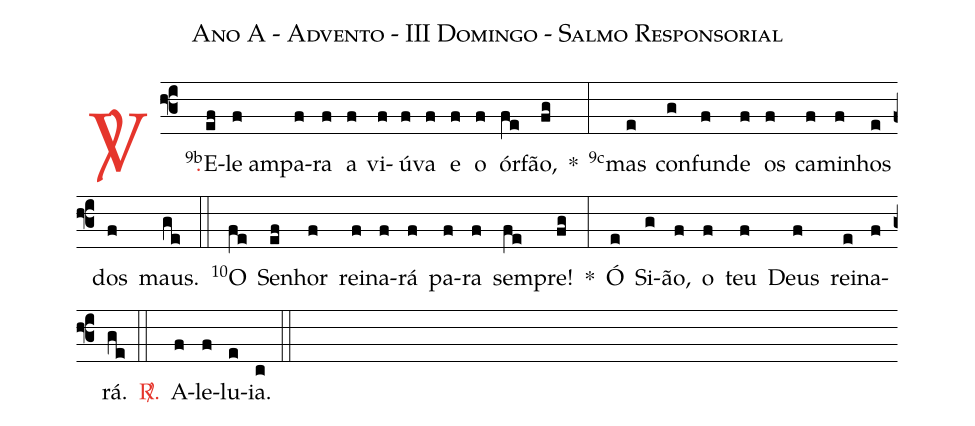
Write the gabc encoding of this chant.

name: Ano A - Advento - III Domingo - Salmo Responsorial;
%%
(f3)

<c><sp>V/</sp>.</c>() <v>\VSup{9b}</v>E(ef)le am(f)pa(f)ra(f) a(f) vi(f)ú(f)va(f) e(f) o(f) ór(fe)fão,(fg) *(:)
<v>\VSup{9c}</v>mas(e) con(g)fun(f)de(f) os(f) ca(f)mi(f)nhos(e) dos(f) maus.(ge)

(::)

<v>\VSup{10}</v>O(fe) Se(ef)nhor(f) rei(f)na(f)rá(f) pa(f)ra(f) sem(fe)pre!(fg) *(:)
Ó(e) Si(g)ão,(f) o(f) teu(f) Deus(f) rei(e)na(f)rá.(ge)

(::)

<c><sp>R/</sp>.</c>() A(f)le(f)lu(e)ia.(c)

(::)
